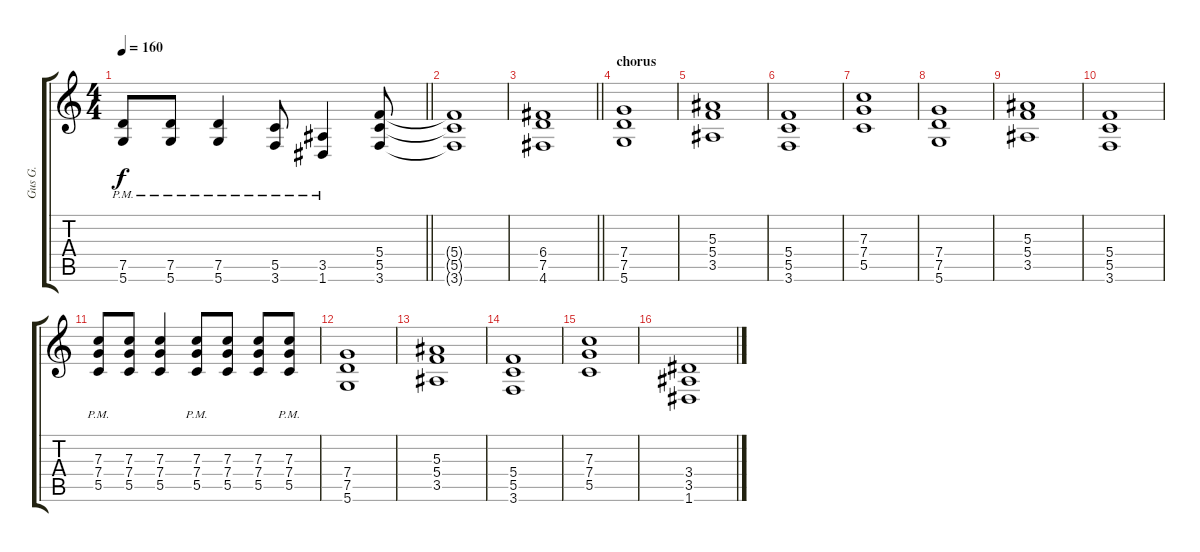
\track ("Gus G." "Gus G.") {instrument distortionguitar}
\staff {score tabs}
\tuning (D4 A3 F3 C3 G2 D2) {hide}
\ts (4 4)
\tempo 160
\clef g2
\barLineRight lightlight
\ks aminor
(7.5{pm} 5.6{pm}).8{dy f} (7.5{pm} 5.6{pm}).8 (7.5{pm} 5.6{pm}).4 (5.5{pm} 3.6{pm}).8 (3.5{pm} 1.6{pm}).4 (5.4 5.5 3.6).8 |
(5.4{t} 5.5{t} 3.6{t}).1 |
\barLineRight lightlight
(6.4 7.5 4.6).1 |
\section ("" "chorus")
(7.4 7.5 5.6).1 |
(5.3 5.4 3.5).1 |
(5.4 5.5 3.6).1 |
(7.3 7.4 5.5).1 |
(7.4 7.5 5.6).1 |
(5.3 5.4 3.5).1 |
(5.4 5.5 3.6).1 |
(7.3{pm} 7.4{pm} 5.5{pm}).8 (7.3 7.4 5.5).8 (7.3 7.4 5.5).4 (7.3{pm} 7.4{pm} 5.5{pm}).8 (7.3 7.4 5.5).8 (7.3 7.4 5.5).8 (7.3{pm} 7.4{pm} 5.5{pm}).8 |
(7.4 7.5 5.6).1 |
(5.3 5.4 3.5).1 |
(5.4 5.5 3.6).1 |
(7.3 7.4 5.5).1 |
(3.4 3.5 1.6).1
